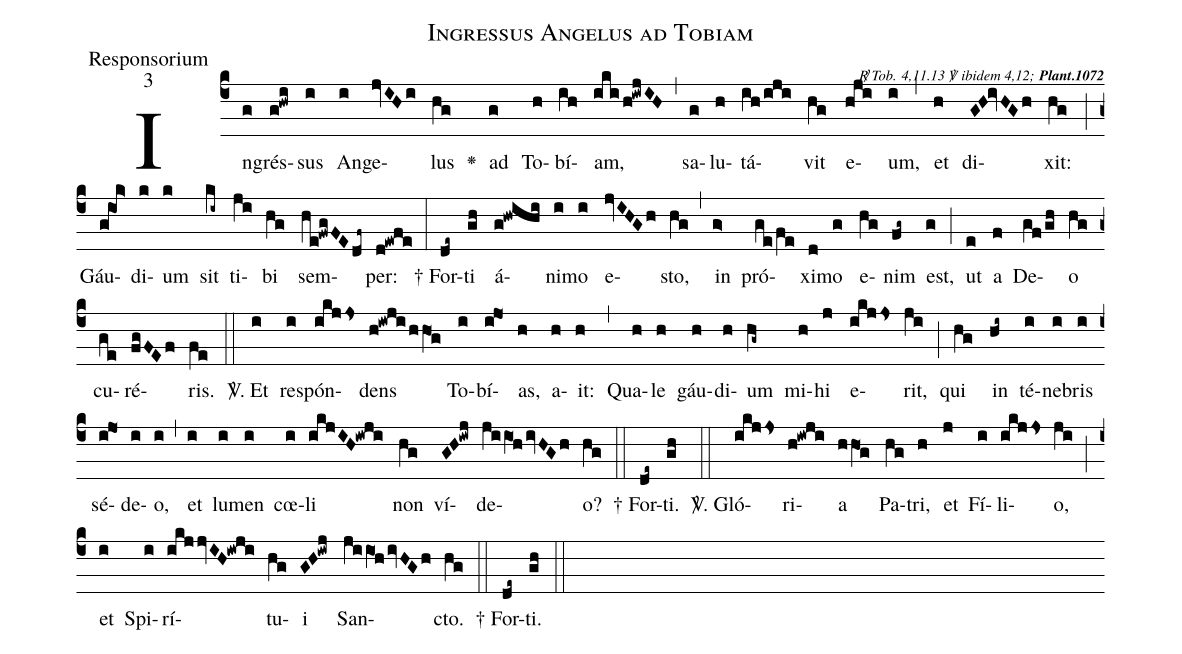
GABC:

name:Ingressus Angelus ad Tobiam;
office-part:Responsorium;
mode:3;
commentary:{\itshape\mdseries\scriptsize \Rbar\ Tob. 4,11.13\ \Vbar\ ibidem 4,12;} {\bfseries\scriptsize Plant.1072};
%%
(c4)In(g)grés(g!hwi)sus(i) An(i)ge(jvIHi)lus(hg) <v>\greheightstar</v>() ad(g) To(h)bí(ih)am,(iki/h!iwjIH) (,) sa(g)lu(h)tá(ih/iji)vit(hg) e(hji)um,(i) (,) et(h) di(GH!ivHGh)xit:(hg) (;) Gáu(g@iok>)di(k)um(k) sit(ki~) ti(ji)bi(hg) sem(he!fwgFEdf~)per:(d!ewfe) (:)
† For(de~)ti(gh) á(g!hwihi)ni(i)mo(i) e(jvIHGh)sto,(hg) (,) in(g>) pró(ge/fe)xi(d)mo(g) e(hg)nim(fg~) est,(g) (;) ut(e) a(f) De(gf/gh)o(hg) cu(ge)ré(fgFEf)ris.(fe) (::)
<sp>V/</sp>. Et(i) re(i)spón(ikjjs)dens(h!iwji/hhO1g) To(i)bí(i@jo1)as,(h) a(h)it:(h) (,) Qua(h)le(h) gáu(h)di(h)um(hg~) mi(h)hi(j) e(ikjjs)rit,(ji) (;) qui(hg) in(hi~) té(i)ne(i)bris(i) sé(i@jo1)de(i)o,(i) (,) et(i) lu(i)men(i) cœ(i)li(ikjIH!iwji) non(hg) ví(GH!iwj)de(jiiO1h/ivHGh)o?(hg) (::)
† For(de~)ti.(gh) (::)
<sp>V/</sp>. Gló(ikjjs)ri(h!iwji)a(hhO1g) Pa(hg)tri,(h) et(j) Fí(i)li(ikjjs)o,(ji) (;) et(i) Spi(i)rí(ikj/jvIH!iwji)tu(hg)i(GH!iwj) San(jiiO1h/ivHGh)cto.(hg) (::)
† For(de~)ti.(gh) (::)
